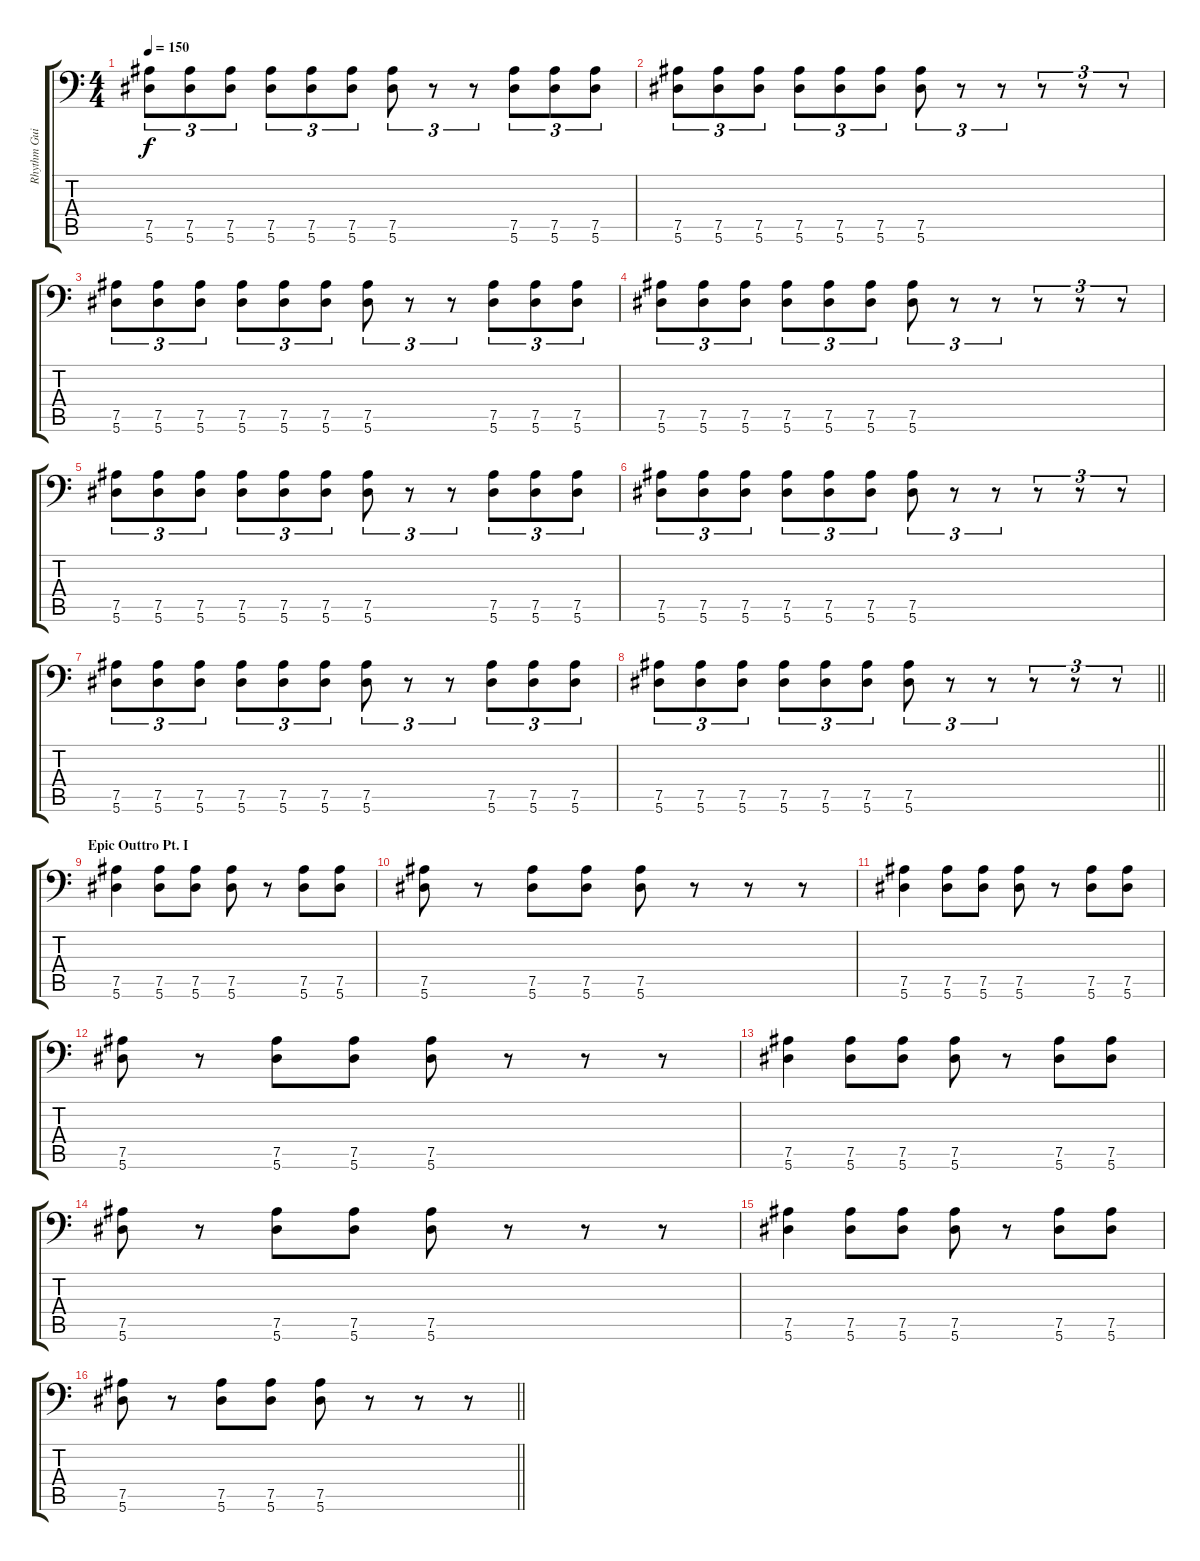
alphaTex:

\track ("Rhythm Guitar II" "Rhythm Gui") {instrument distortionguitar}
\staff {score tabs}
\tuning (Bb3 F3 Db3 Ab2 Eb2 Bb1) {hide}
\ts (4 4)
\tempo 150
\clef f4
\ks c
(7.5 5.6).8{tu (3 2) dy f} (7.5 5.6).8{tu (3 2)} (7.5 5.6).8{tu (3 2)} (7.5 5.6).8{tu (3 2)} (7.5 5.6).8{tu (3 2)} (7.5 5.6).8{tu (3 2)} (7.5 5.6).8{tu (3 2)} r.8{tu (3 2)} r.8{tu (3 2)} (7.5 5.6).8{tu (3 2)} (7.5 5.6).8{tu (3 2)} (7.5 5.6).8{tu (3 2)} |
(7.5 5.6).8{tu (3 2)} (7.5 5.6).8{tu (3 2)} (7.5 5.6).8{tu (3 2)} (7.5 5.6).8{tu (3 2)} (7.5 5.6).8{tu (3 2)} (7.5 5.6).8{tu (3 2)} (7.5 5.6).8{tu (3 2)} r.8{tu (3 2)} r.8{tu (3 2)} r.8{tu (3 2)} r.8{tu (3 2)} r.8{tu (3 2)} |
(7.5 5.6).8{tu (3 2)} (7.5 5.6).8{tu (3 2)} (7.5 5.6).8{tu (3 2)} (7.5 5.6).8{tu (3 2)} (7.5 5.6).8{tu (3 2)} (7.5 5.6).8{tu (3 2)} (7.5 5.6).8{tu (3 2)} r.8{tu (3 2)} r.8{tu (3 2)} (7.5 5.6).8{tu (3 2)} (7.5 5.6).8{tu (3 2)} (7.5 5.6).8{tu (3 2)} |
(7.5 5.6).8{tu (3 2)} (7.5 5.6).8{tu (3 2)} (7.5 5.6).8{tu (3 2)} (7.5 5.6).8{tu (3 2)} (7.5 5.6).8{tu (3 2)} (7.5 5.6).8{tu (3 2)} (7.5 5.6).8{tu (3 2)} r.8{tu (3 2)} r.8{tu (3 2)} r.8{tu (3 2)} r.8{tu (3 2)} r.8{tu (3 2)} |
(7.5 5.6).8{tu (3 2)} (7.5 5.6).8{tu (3 2)} (7.5 5.6).8{tu (3 2)} (7.5 5.6).8{tu (3 2)} (7.5 5.6).8{tu (3 2)} (7.5 5.6).8{tu (3 2)} (7.5 5.6).8{tu (3 2)} r.8{tu (3 2)} r.8{tu (3 2)} (7.5 5.6).8{tu (3 2)} (7.5 5.6).8{tu (3 2)} (7.5 5.6).8{tu (3 2)} |
(7.5 5.6).8{tu (3 2)} (7.5 5.6).8{tu (3 2)} (7.5 5.6).8{tu (3 2)} (7.5 5.6).8{tu (3 2)} (7.5 5.6).8{tu (3 2)} (7.5 5.6).8{tu (3 2)} (7.5 5.6).8{tu (3 2)} r.8{tu (3 2)} r.8{tu (3 2)} r.8{tu (3 2)} r.8{tu (3 2)} r.8{tu (3 2)} |
(7.5 5.6).8{tu (3 2)} (7.5 5.6).8{tu (3 2)} (7.5 5.6).8{tu (3 2)} (7.5 5.6).8{tu (3 2)} (7.5 5.6).8{tu (3 2)} (7.5 5.6).8{tu (3 2)} (7.5 5.6).8{tu (3 2)} r.8{tu (3 2)} r.8{tu (3 2)} (7.5 5.6).8{tu (3 2)} (7.5 5.6).8{tu (3 2)} (7.5 5.6).8{tu (3 2)} |
\barLineRight lightlight
(7.5 5.6).8{tu (3 2)} (7.5 5.6).8{tu (3 2)} (7.5 5.6).8{tu (3 2)} (7.5 5.6).8{tu (3 2)} (7.5 5.6).8{tu (3 2)} (7.5 5.6).8{tu (3 2)} (7.5 5.6).8{tu (3 2)} r.8{tu (3 2)} r.8{tu (3 2)} r.8{tu (3 2)} r.8{tu (3 2)} r.8{tu (3 2)} |
\section ("" "Epic Outtro Pt. I")
(7.5 5.6).4{volume 16} (7.5 5.6).8 (7.5 5.6).8 (7.5 5.6).8 r.8 (7.5 5.6).8 (7.5 5.6).8 |
(7.5 5.6).8 r.8 (7.5 5.6).8 (7.5 5.6).8 (7.5 5.6).8 r.8 r.8 r.8 |
(7.5 5.6).4 (7.5 5.6).8 (7.5 5.6).8 (7.5 5.6).8 r.8 (7.5 5.6).8 (7.5 5.6).8 |
(7.5 5.6).8 r.8 (7.5 5.6).8 (7.5 5.6).8 (7.5 5.6).8 r.8 r.8 r.8 |
(7.5 5.6).4 (7.5 5.6).8 (7.5 5.6).8 (7.5 5.6).8 r.8 (7.5 5.6).8 (7.5 5.6).8 |
(7.5 5.6).8 r.8 (7.5 5.6).8 (7.5 5.6).8 (7.5 5.6).8 r.8 r.8 r.8 |
(7.5 5.6).4 (7.5 5.6).8 (7.5 5.6).8 (7.5 5.6).8 r.8 (7.5 5.6).8 (7.5 5.6).8 |
\barLineRight lightlight
(7.5 5.6).8 r.8 (7.5 5.6).8 (7.5 5.6).8 (7.5 5.6).8 r.8 r.8 r.8
